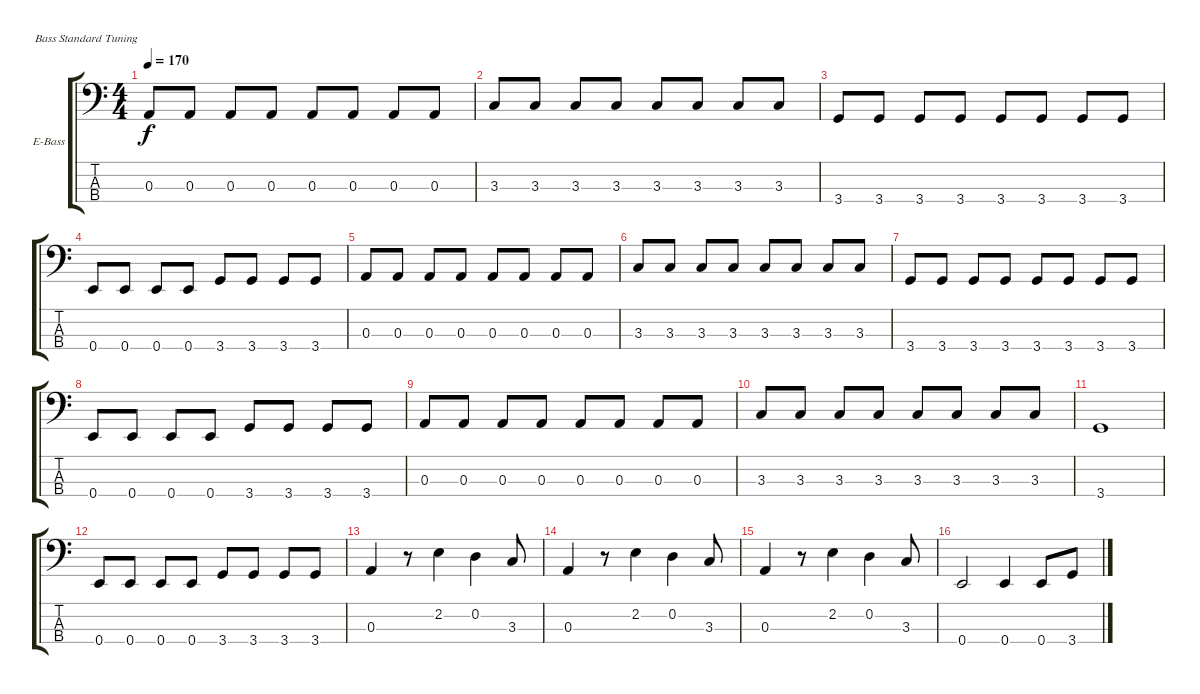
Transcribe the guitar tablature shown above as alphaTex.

\bracketExtendMode groupsimilarinstruments
\firstSystemTrackNameOrientation horizontal
\otherSystemsTrackNameOrientation horizontal
\track ("Bass" "E-Bass") {instrument electricbassfinger}
\staff {score tabs}
\tuning (G2 D2 A1 E1)
\ts (4 4)
\tempo 170
\clef f4
\ks c
0.3.8{dy f} 0.3.8 0.3.8 0.3.8 0.3.8 0.3.8 0.3.8 0.3.8 |
3.3.8 3.3.8 3.3.8 3.3.8 3.3.8 3.3.8 3.3.8 3.3.8 |
3.4.8 3.4.8 3.4.8 3.4.8 3.4.8 3.4.8 3.4.8 3.4.8 |
0.4.8 0.4.8 0.4.8 0.4.8 3.4.8 3.4.8 3.4.8 3.4.8 |
0.3.8 0.3.8 0.3.8 0.3.8 0.3.8 0.3.8 0.3.8 0.3.8 |
3.3.8 3.3.8 3.3.8 3.3.8 3.3.8 3.3.8 3.3.8 3.3.8 |
3.4.8 3.4.8 3.4.8 3.4.8 3.4.8 3.4.8 3.4.8 3.4.8 |
0.4.8 0.4.8 0.4.8 0.4.8 3.4.8 3.4.8 3.4.8 3.4.8 |
0.3.8 0.3.8 0.3.8 0.3.8 0.3.8 0.3.8 0.3.8 0.3.8 |
3.3.8 3.3.8 3.3.8 3.3.8 3.3.8 3.3.8 3.3.8 3.3.8 |
3.4.1 |
0.4.8 0.4.8 0.4.8 0.4.8 3.4.8 3.4.8 3.4.8 3.4.8 |
0.3.4 r.8 2.2.4 0.2.4 3.3.8 |
0.3.4 r.8 2.2.4 0.2.4 3.3.8 |
0.3.4 r.8 2.2.4 0.2.4 3.3.8 |
0.4.2 0.4.4 0.4.8 3.4.8
